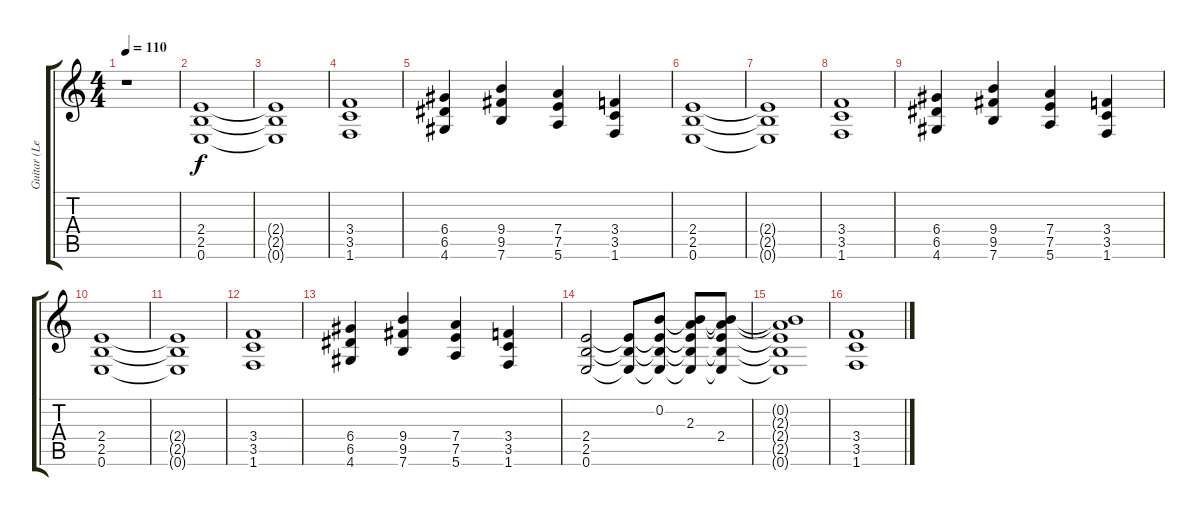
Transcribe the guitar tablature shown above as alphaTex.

\track ("Guitar (Leon)" "Guitar (Le") {instrument overdrivenguitar}
\staff {score tabs}
\tuning (E4 B3 G3 D3 A2 E2) {hide}
\ts (4 4)
\tempo 110
\clef g2
\ks c
r.1{dy f instrument overdrivenguitar} |
(2.4 2.5 0.6).1 |
(2.4{t} 2.5{t} 0.6{t}).1 |
(3.4 3.5 1.6).1 |
(6.4 6.5 4.6).4 (9.4 9.5 7.6).4 (7.4 7.5 5.6).4 (3.4 3.5 1.6).4 |
(2.4 2.5 0.6).1 |
(2.4{t} 2.5{t} 0.6{t}).1 |
(3.4 3.5 1.6).1 |
(6.4 6.5 4.6).4 (9.4 9.5 7.6).4 (7.4 7.5 5.6).4 (3.4 3.5 1.6).4 |
(2.4 2.5 0.6).1 |
(2.4{t} 2.5{t} 0.6{t}).1 |
(3.4 3.5 1.6).1 |
(6.4 6.5 4.6).4 (9.4 9.5 7.6).4 (7.4 7.5 5.6).4 (3.4 3.5 1.6).4 |
(2.4 2.5 0.6).2 (2.4{t} 2.5{t} 0.6{t}).8 (0.2 2.4{t} 2.5{t} 0.6{t}).8 (0.2{t} 2.3 2.4{t} 2.5{t} 0.6{t}).8 (0.2{t} 2.3{t} 2.4 2.5{t} 0.6{t}).8 |
(0.2{t} 2.3{t} 2.4{t} 2.5{t} 0.6{t}).1 |
(3.4 3.5 1.6).1
